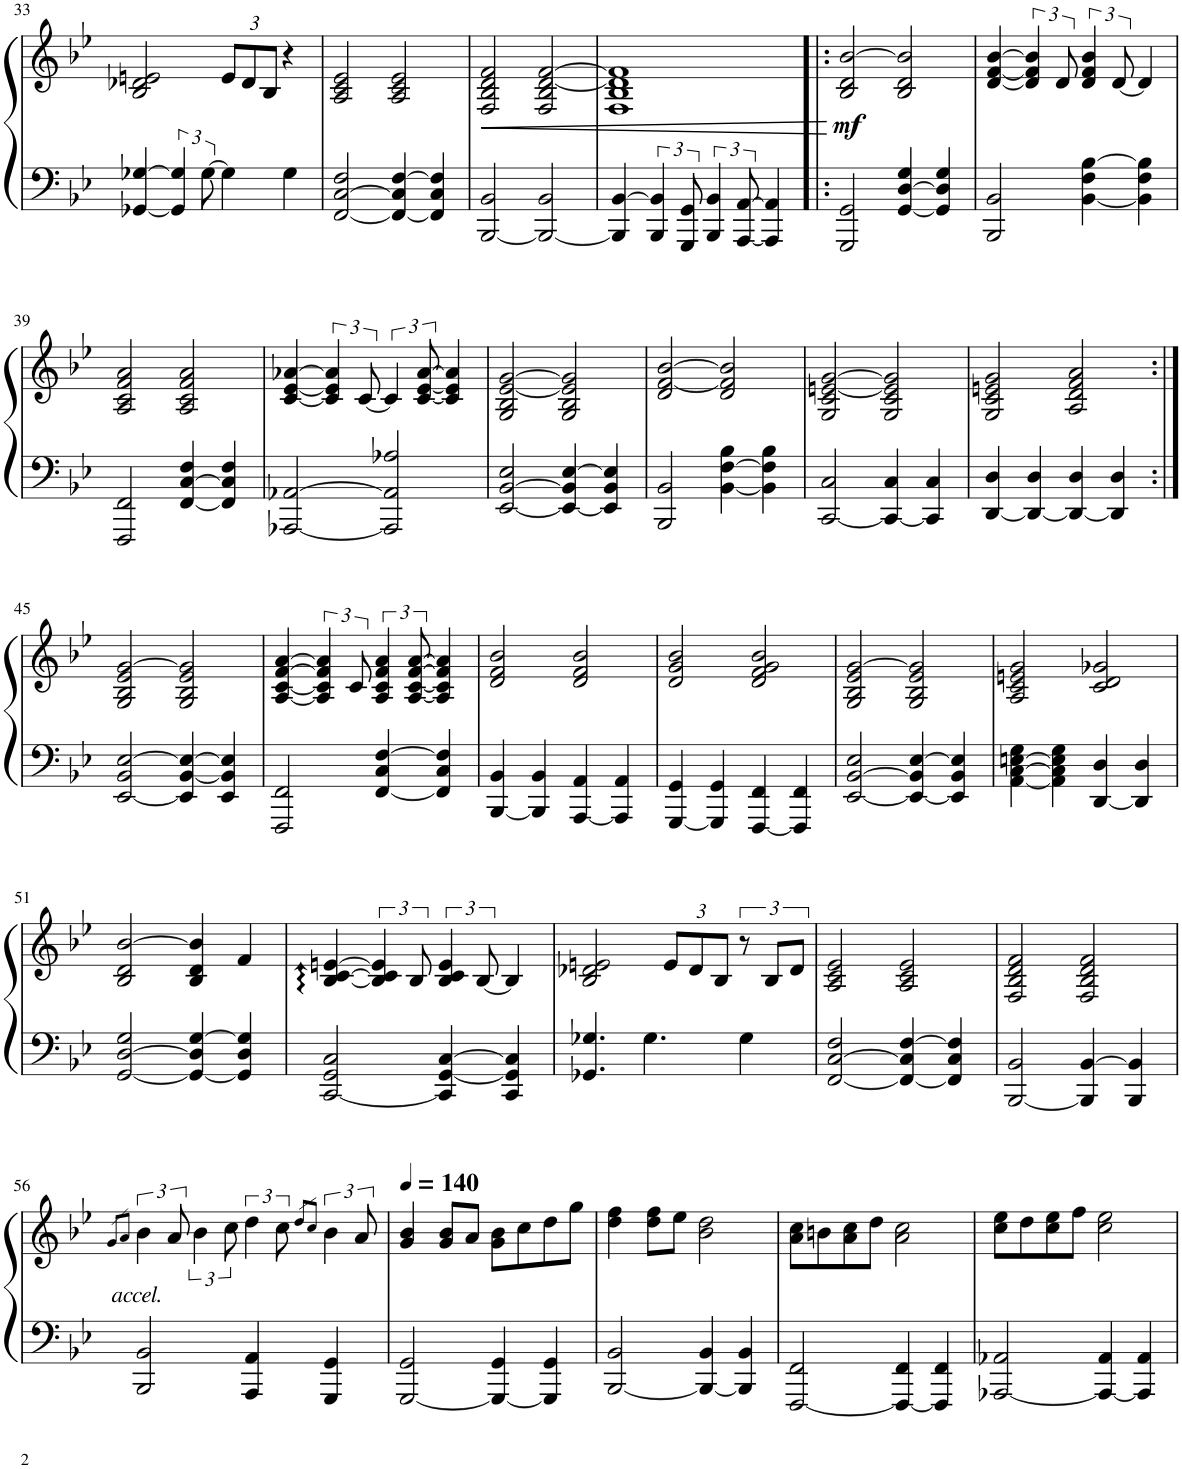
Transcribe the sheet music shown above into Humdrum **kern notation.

**kern	**kern	**dynam
*part1	*part1	*part1
*staff2	*staff1	*staff1/2
*I"Piano	*	*
*I'Pno.	*	*
!!LO:PB:g=z
*clefG2	*clefG2	*
*k[b-e-]	*k[b-e-]	*
*M4/4	*M4/4	*
=33	=33	=33
[4GG-X/ [4G-X/	2B-/ 2d-X/ 2en/	.
6GG-/] 6G-/]	.	.
[12G-\	.	.
*	*Xbrackettup	*
4G-\]	12e/L	.
.	12d-/	.
.	12B-/J	.
4G-\	4r	.
=34	=34	=34
[2FF/ [2C/ 2F/	2A/ 2c/ 2e-/	.
4FF/_ 4C/] [4F/	2A/ 2c/ 2e-/	.
4FF/] 4C/ 4F/]	.	.
=35	=35	=35
!	!	!LO:HP:b
[2BBB-/ 2BB-/	2F/ 2B-/ 2d/ 2f/	<
2BBB-/_ 2BB-/	2F/ 2B-/ [2d/ [2f/	.
=36	=36	=36
4BBB-/] [4BB-/	1F 1B- 1d] 1f]	.
6BBB-/ 6BB-/]	.	.
12GGG/ 12GG/	.	.
6BBB-/ 6BB-/	.	.
[12AAA/ [12AA/	.	.
4AAA/] 4AA/]	.	.
.	.	[
=37!|:	=37!|:	=37!|:
!	!	!LO:DY:b
2GGG/ 2GG/	2B-/ 2d/ [2b-/	mf
[4GG/ [4D/ 4G/	2B-/ 2d/ 2b-/]	.
4GG/] 4D/] 4G/	.	.
=38	=38	=38
2BBB-/ 2BB-/	[4d/ [4f/ [4b-/	.
*	*brackettup	*
.	6d/] 6f/] 6b-/]	.
.	12d/	.
[4BB-\ 4F\ [4B-\	6d/ 6f/ 6b-/	.
.	[12d/	.
4BB-\] 4F\ 4B-\]	4d/]	.
!!LO:LB:g=z
=39	=39	=39
2FFF/ 2FF/	2A/ 2c/ 2f/ 2a/	.
[4FF/ [4C/ 4F/	2A/ 2c/ 2f/ 2a/	.
4FF/] 4C/] 4F/	.	.
=40	=40	=40
[2AAA-X/ [2AA-X/	[4c/ [4e-/ [4a-X/	.
.	6c/] 6e-/] 6a-/]	.
.	[4c/	.
2AAA-/] 2AA-/] 2A-X/	.	.
.	[12c/ [12e-/ [12a-/	.
.	4c/] 4e-/] 4a-/]	.
=41	=41	=41
[2EE-/ [2BB-/ 2E-/	2G/ 2B-/ [2e-/ [2g/	.
4EE-/_ 4BB-/] [4E-/	2G/ 2B-/ 2e-/] 2g/]	.
4EE-/] 4BB-/ 4E-/]	.	.
=42	=42	=42
2BBB-/ 2BB-/	2d/ [2f/ [2b-/	.
[4BB-\ [4F\ 4B-\	2d/ 2f/] 2b-/]	.
4BB-\] 4F\] 4B-\	.	.
=43	=43	=43
[2CC/ 2C/	2G/ 2c/ [2en/ [2g/	.
4CC/_ 4C/	2G/ 2c/ 2e/] 2g/]	.
4CC/] 4C/	.	.
=44	=44	=44
[4DD/ 4D/	2G/ 2c/ 2en/ 2g/	.
4DD/_ 4D/	.	.
4DD/_ 4D/	2A/ 2d/ 2f/ 2a/	.
4DD/] 4D/	.	.
!!LO:LB:g=z
=45:|!	=45:|!	=45:|!
[2EE-/ 2BB-/ [2E-/	2G/ 2B-/ 2e-/ [2g/	.
4EE-/] [4BB-/ 4E-/_	2G/ 2B-/ 2e-/ 2g/]	.
4EE-/ 4BB-/] 4E-/]	.	.
=46	=46	=46
2FFF/ 2FF/	[4A/ [4c/ [4f/ [4a/	.
.	6A/] 6c/] 6f/] 6a/]	.
.	12c/	.
[4FF/ 4C/ [4F/	6A/ 6c/ 6f/ 6a/	.
.	[12A/ [12c/ [12f/ [12a/	.
4FF/] 4C/ 4F/]	4A/] 4c/] 4f/] 4a/]	.
=47	=47	=47
[4BBB-/ 4BB-/	2d/ 2f/ 2b-/	.
4BBB-/] 4BB-/	.	.
[4AAA/ 4AA/	2d/ 2f/ 2b-/	.
4AAA/] 4AA/	.	.
=48	=48	=48
[4GGG/ 4GG/	2d/ 2g/ 2b-/	.
4GGG/] 4GG/	.	.
[4FFF/ 4FF/	2d/ 2f/ 2g/ 2b-/	.
4FFF/] 4FF/	.	.
=49	=49	=49
[2EE-/ [2BB-/ 2E-/	2G/ 2B-/ 2e-/ [2g/	.
4EE-/_ 4BB-/] [4E-/	2G/ 2B-/ 2e-/ 2g/]	.
4EE-/] 4BB-/ 4E-/]	.	.
=50	=50	=50
[4AA\ [4C\ [4En\ 4G\	2A/ 2c/ 2en/ 2g/	.
4AA\] 4C\] 4E\] 4G\	.	.
[4DD/ 4D/	2c/ 2d/ 2g-X/	.
4DD/] 4D/	.	.
!!LO:LB:g=z
=51	=51	=51
[2GG/ [2D/ 2G/	2B-/ 2d/ [2b-/	.
4GG/_ 4D/] [4G/	4B-/ 4d/ 4b-/]	.
4GG/] 4D/ 4G/]	4f/	.
=52	=52	=52
[2CC/ 2GG/ 2C/	[4B-/ [4c/ [4en/	.
.	6B-/] 6c/] 6e/]	.
.	12B-/	.
4CC/] [4GG/ [4C/	6B-/ 6c/ 6e/	.
.	[12B-/	.
4CC/ 4GG/] 4C/]	4B-/]	.
=53	=53	=53
4.GG-X/ 4.G-X/	2B-/ 2d-X/ 2en/	.
4.G-\	.	.
*	*Xbrackettup	*
.	12e/L	.
.	12d-/	.
.	12B-/J	.
*	*brackettup	*
4G-\	12r	.
.	12B-/L	.
.	12d-/J	.
=54	=54	=54
[2FF/ [2C/ 2F/	2A/ 2c/ 2e-/	.
4FF/_ 4C/] [4F/	2A/ 2c/ 2e-/	.
4FF/] 4C/ 4F/]	.	.
=55	=55	=55
[2BBB-/ 2BB-/	2F/ 2B-/ 2d/ 2f/	.
4BBB-/] [4BB-/	2F/ 2B-/ 2d/ 2f/	.
4BBB-/ 4BB-/]	.	.
!!LO:LB:g=z
=56	=56	=56
.	8qg/L	.
.	8qa/J	.
!	!LO:TX:b:i:t=accel.	!
2BBB-/ 2BB-/	6b-\	.
.	12a/	.
.	6b-\	.
.	12cc\	.
4AAA/ 4AA/	6dd\	.
.	12cc\	.
.	8qdd/L	.
.	8qcc/J	.
4GGG/ 4GG/	6b-\	.
.	12a/	.
=57	=57	=57
*	*MM140	*
[2GGG/ 2GG/	4g/ 4b-/	.
.	8g/ 8b-/L	.
.	8a/J	.
4GGG/_ 4GG/	8g\ 8b-\L	.
.	8cc\	.
4GGG/] 4GG/	8dd\	.
.	8gg\J	.
=58	=58	=58
[2BBB-/ 2BB-/	4dd\ 4ff\	.
.	8dd\ 8ff\L	.
.	8ee-\J	.
4BBB-/_ 4BB-/	2b-\ 2dd\	.
4BBB-/] 4BB-/	.	.
=59	=59	=59
[2FFF/ 2FF/	8a\ 8cc\L	.
.	8bn\	.
.	8a\ 8cc\	.
.	8dd\J	.
4FFF/_ 4FF/	2a\ 2cc\	.
4FFF/] 4FF/	.	.
=60	=60	=60
[2AAA-X/ 2AA-X/	8cc\ 8ee-\L	.
.	8dd\	.
.	8cc\ 8ee-\	.
.	8ff\J	.
4AAA-/_ 4AA-/	2cc\ 2ee-\	.
4AAA-/] 4AA-/	.	.
=	=	=
*-	*-	*-
